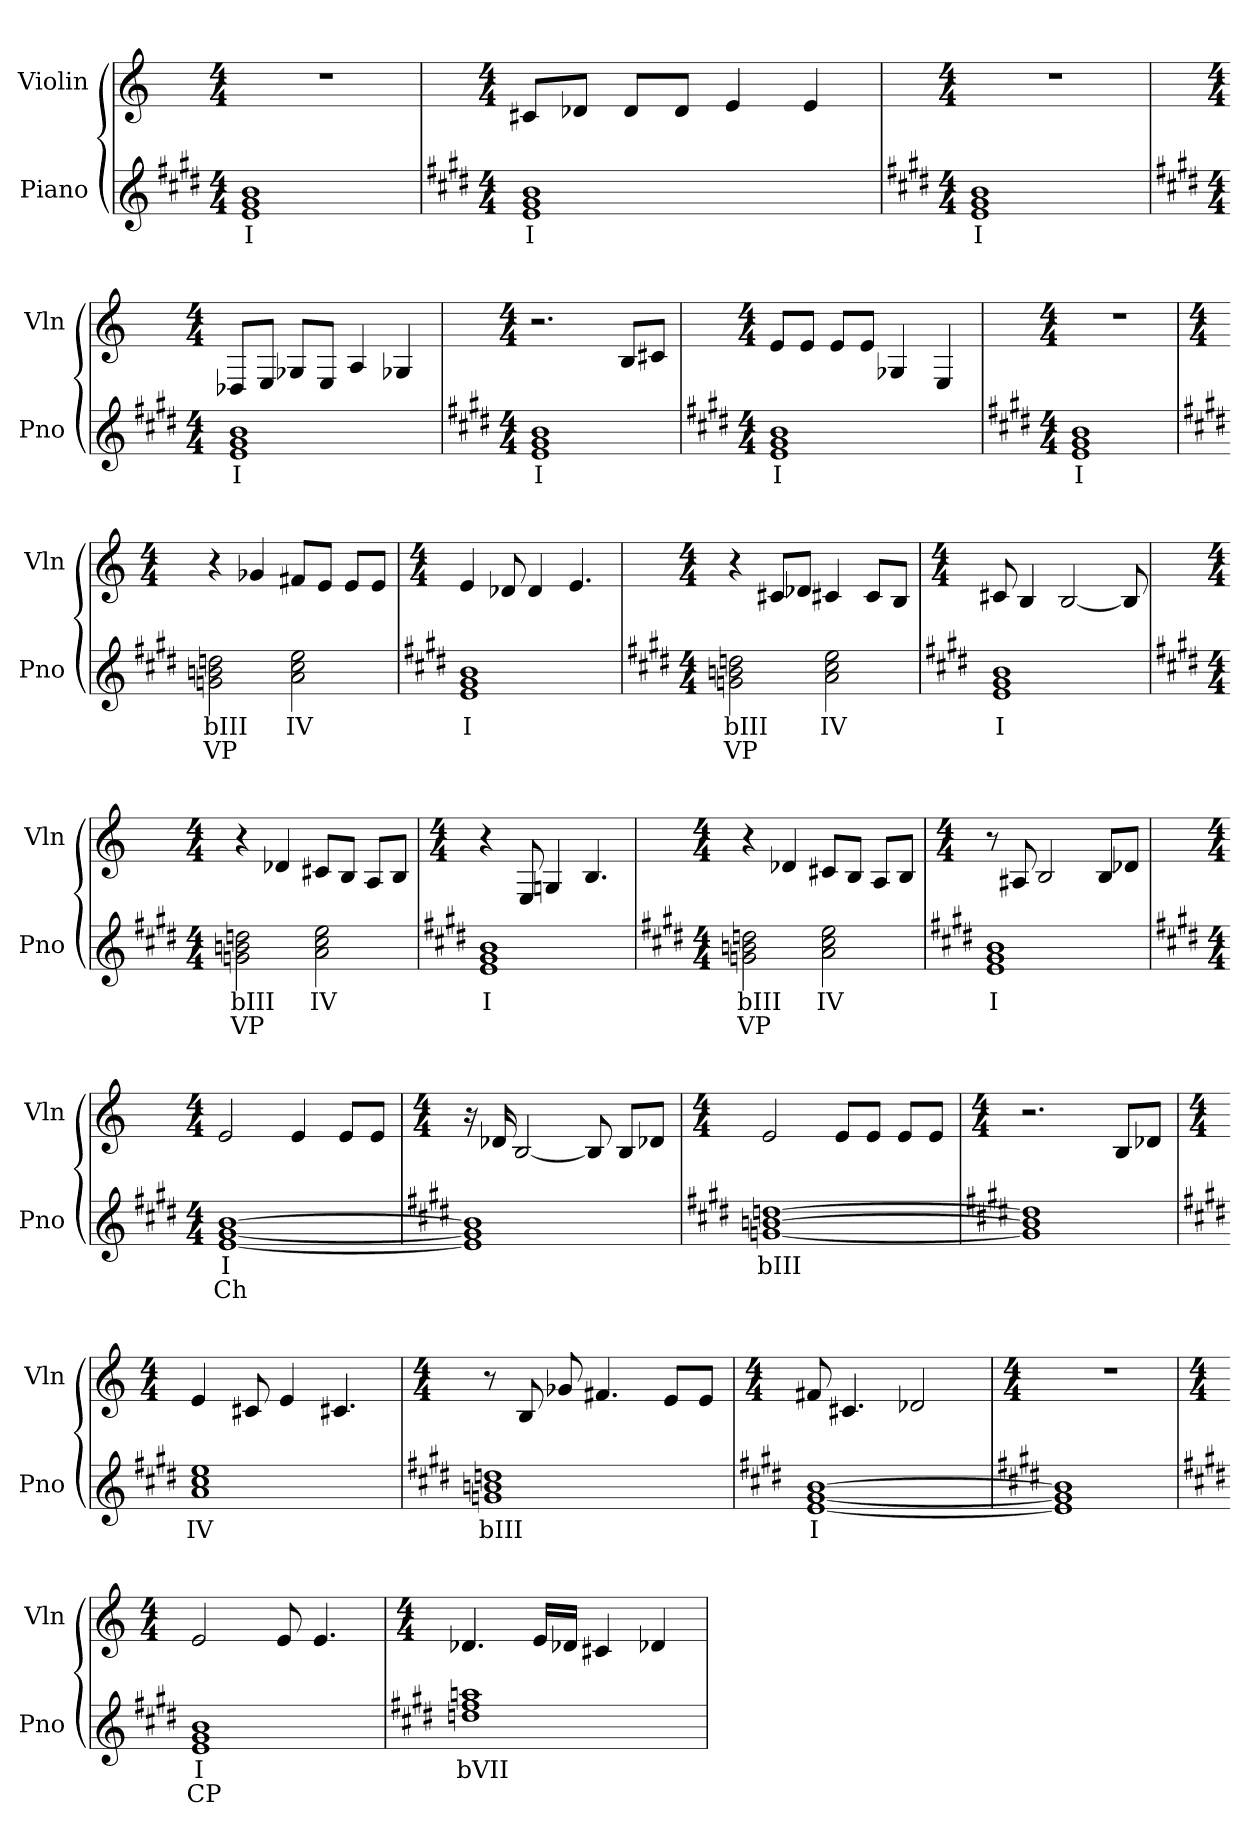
**kern	**text	**text	**kern
*part2	*part2	*part2	*part1
*staff2	*staff2	*staff2	*staff1
*I"Piano	*	*	*I"Violin
*I'Pno	*	*	*I'Vln
*k[f#c#g#d#]	*	*	*
*E:	*	*	*
*M4/4	*	*	*M4/4
=	=	=	=
1e 1g# 1b	I	.	1r
=	=	=	=
*k[f#c#g#d#]	*	*	*
*E:	*	*	*
*M4/4	*	*	*M4/4
1e 1g# 1b	I	.	8c#XL
.	.	.	8d-XJ
.	.	.	8d-L
.	.	.	8d-J
.	.	.	4e
.	.	.	4e
=	=	=	=
*k[f#c#g#d#]	*	*	*
*E:	*	*	*
*M4/4	*	*	*M4/4
1e 1g# 1b	I	.	1r
=	=	=	=
*k[f#c#g#d#]	*	*	*
*E:	*	*	*
*M4/4	*	*	*M4/4
1e 1g# 1b	I	.	8D-XL
.	.	.	8EJ
.	.	.	8G-XL
.	.	.	8EJ
.	.	.	4A
.	.	.	4G-X
=	=	=	=
*k[f#c#g#d#]	*	*	*
*E:	*	*	*
*M4/4	*	*	*M4/4
1e 1g# 1b	I	.	2.r
.	.	.	8BL
.	.	.	8c#XJ
=	=	=	=
*k[f#c#g#d#]	*	*	*
*E:	*	*	*
*M4/4	*	*	*M4/4
1e 1g# 1b	I	.	8eL
.	.	.	8eJ
.	.	.	8eL
.	.	.	8eJ
.	.	.	4G-X
.	.	.	4E
=	=	=	=
*k[f#c#g#d#]	*	*	*
*E:	*	*	*
*M4/4	*	*	*M4/4
1e 1g# 1b	I	.	1r
=	=	=	=
*k[f#c#g#d#]	*	*	*
*E:	*	*	*
*	*	*	*M4/4
2gn 2bn 2ddn	bIII	VP	4r
.	.	.	4g-X
2a 2cc# 2ee	IV	.	8f#XL
.	.	.	8eJ
.	.	.	8eL
.	.	.	8eJ
=	=	=	=
*k[f#c#g#d#]	*	*	*
*E:	*	*	*
*	*	*	*M4/4
1e 1g# 1b	I	.	4e
.	.	.	8d-X
.	.	.	4d-
.	.	.	4.e
=	=	=	=
*k[f#c#g#d#]	*	*	*
*E:	*	*	*
*M4/4	*	*	*M4/4
2gn 2bn 2ddn	bIII	VP	4r
.	.	.	8c#XL
.	.	.	8d-XJ
2a 2cc# 2ee	IV	.	4c#X
.	.	.	8c#L
.	.	.	8BJ
=	=	=	=
*k[f#c#g#d#]	*	*	*
*E:	*	*	*
*	*	*	*M4/4
1e 1g# 1b	I	.	8c#X
.	.	.	4B
.	.	.	[2B
.	.	.	8B]
=	=	=	=
*k[f#c#g#d#]	*	*	*
*E:	*	*	*
*M4/4	*	*	*M4/4
2gn 2bn 2ddn	bIII	VP	4r
.	.	.	4d-X
2a 2cc# 2ee	IV	.	8c#XL
.	.	.	8BJ
.	.	.	8AL
.	.	.	8BJ
=	=	=	=
*k[f#c#g#d#]	*	*	*
*E:	*	*	*
*	*	*	*M4/4
1e 1g# 1b	I	.	4r
.	.	.	8E
.	.	.	4Gn
.	.	.	4.B
=	=	=	=
*k[f#c#g#d#]	*	*	*
*E:	*	*	*
*M4/4	*	*	*M4/4
2gn 2bn 2ddn	bIII	VP	4r
.	.	.	4d-X
2a 2cc# 2ee	IV	.	8c#XL
.	.	.	8BJ
.	.	.	8AL
.	.	.	8BJ
=	=	=	=
*k[f#c#g#d#]	*	*	*
*E:	*	*	*
*	*	*	*M4/4
1e 1g# 1b	I	.	8r
.	.	.	8A#X
.	.	.	2B
.	.	.	8BL
.	.	.	8d-XJ
=	=	=	=
*k[f#c#g#d#]	*	*	*
*E:	*	*	*
*M4/4	*	*	*M4/4
[1e [1g# [1b	I	Ch	2e
.	.	.	4e
.	.	.	8eL
.	.	.	8eJ
=	=	=	=
*k[f#c#g#d#]	*	*	*
*E:	*	*	*
*	*	*	*M4/4
1e] 1g#] 1b]	.	.	16r
.	.	.	16d-X
.	.	.	[2B
.	.	.	8B]
.	.	.	8BL
.	.	.	8d-XJ
=	=	=	=
*k[f#c#g#d#]	*	*	*
*E:	*	*	*
*	*	*	*M4/4
[1gn [1bn [1ddn	bIII	.	2e
.	.	.	8eL
.	.	.	8eJ
.	.	.	8eL
.	.	.	8eJ
=	=	=	=
*k[f#c#g#d#]	*	*	*
*E:	*	*	*
*	*	*	*M4/4
1gn] 1bn] 1ddn]	.	.	2.r
.	.	.	8BL
.	.	.	8d-XJ
=	=	=	=
*k[f#c#g#d#]	*	*	*
*E:	*	*	*
*	*	*	*M4/4
1a 1cc# 1ee	IV	.	4e
.	.	.	8c#X
.	.	.	4e
.	.	.	4.c#X
=	=	=	=
*k[f#c#g#d#]	*	*	*
*E:	*	*	*
*	*	*	*M4/4
1gn 1bn 1ddn	bIII	.	8r
.	.	.	8B
.	.	.	8g-X
.	.	.	4.f#X
.	.	.	8eL
.	.	.	8eJ
=	=	=	=
*k[f#c#g#d#]	*	*	*
*E:	*	*	*
*	*	*	*M4/4
[1e [1g# [1b	I	.	8f#X
.	.	.	4.c#X
.	.	.	2d-X
=	=	=	=
*k[f#c#g#d#]	*	*	*
*E:	*	*	*
*	*	*	*M4/4
1e] 1g#] 1b]	.	.	1r
=	=	=	=
*k[f#c#g#d#]	*	*	*
*E:	*	*	*
*	*	*	*M4/4
1e 1g# 1b	I	CP	2e
.	.	.	8e
.	.	.	4.e
=	=	=	=
*k[f#c#g#d#]	*	*	*
*E:	*	*	*
*	*	*	*M4/4
1ddn 1ff# 1aan	bVII	.	4.d-X
.	.	.	16eLL
.	.	.	16d-XJJ
.	.	.	4c#X
.	.	.	4d-X
=	=	=	=
*-	*-	*-	*-
